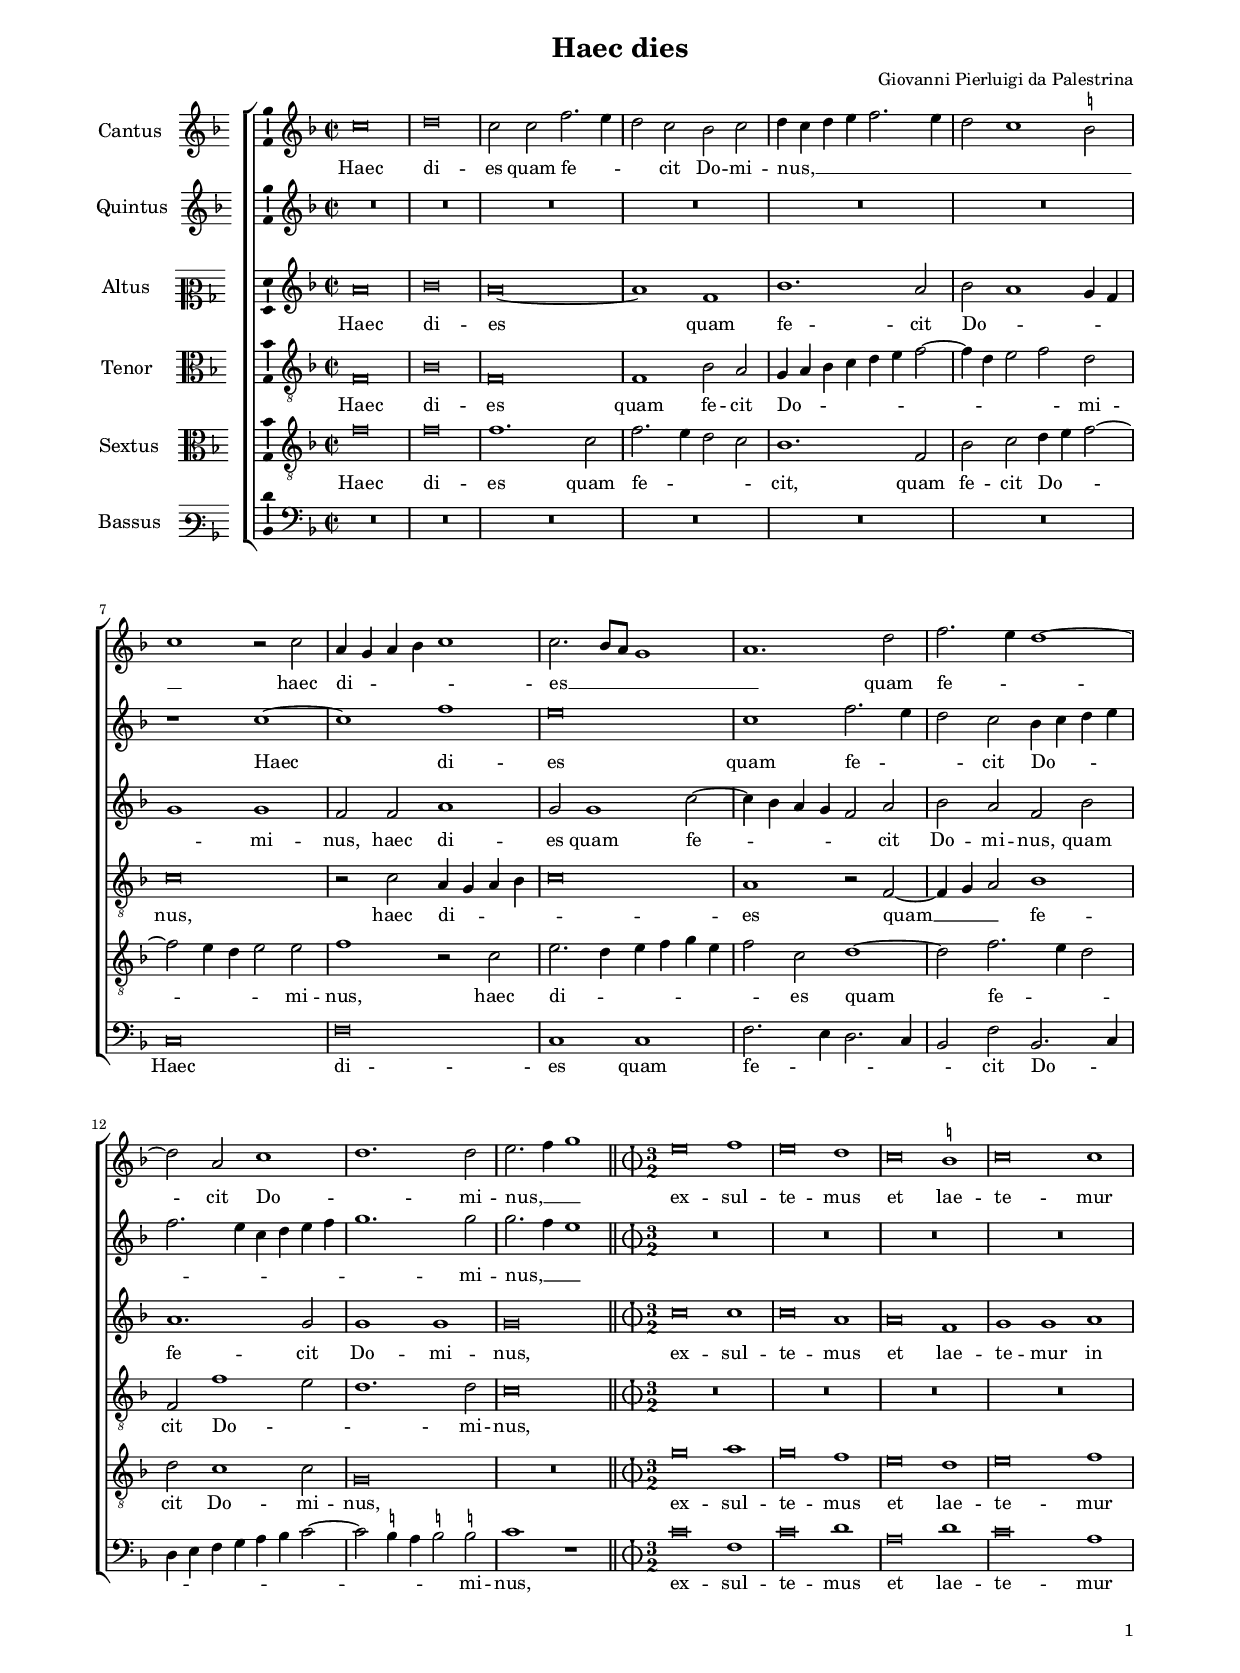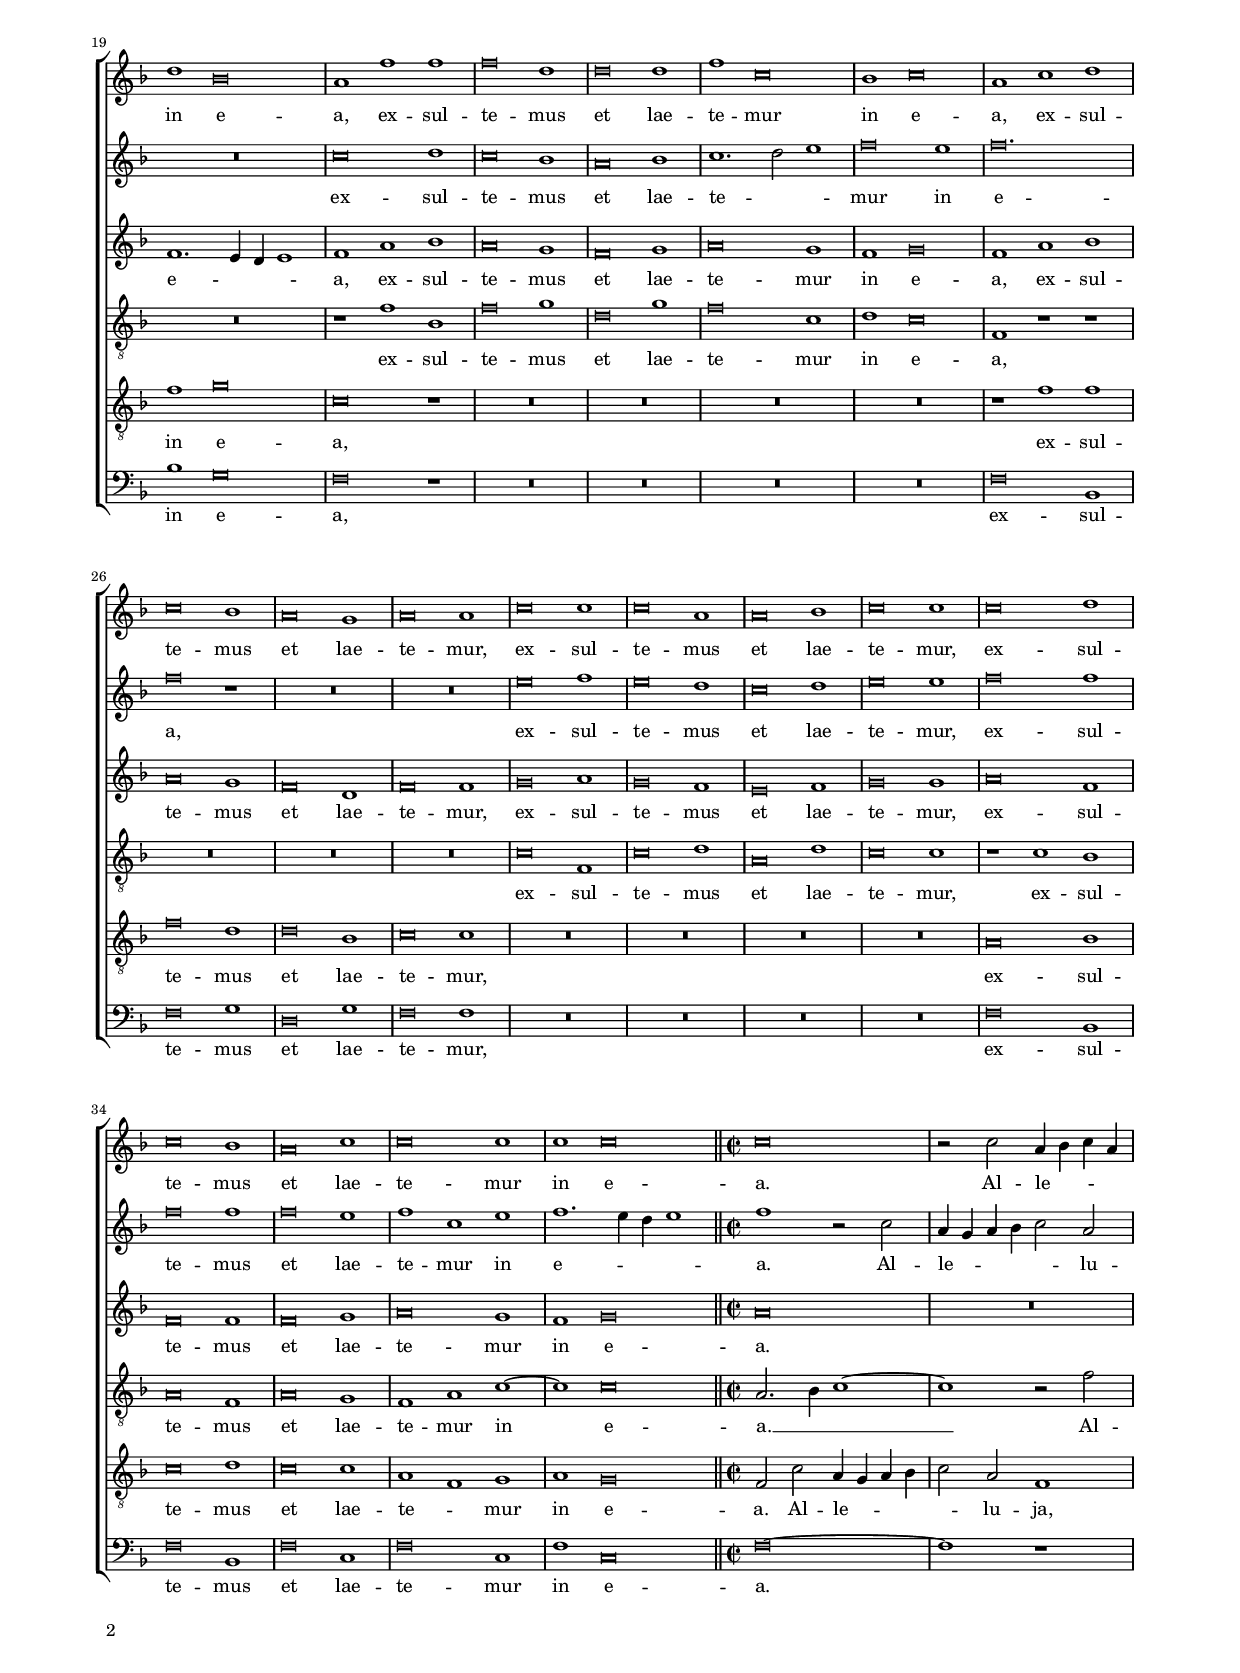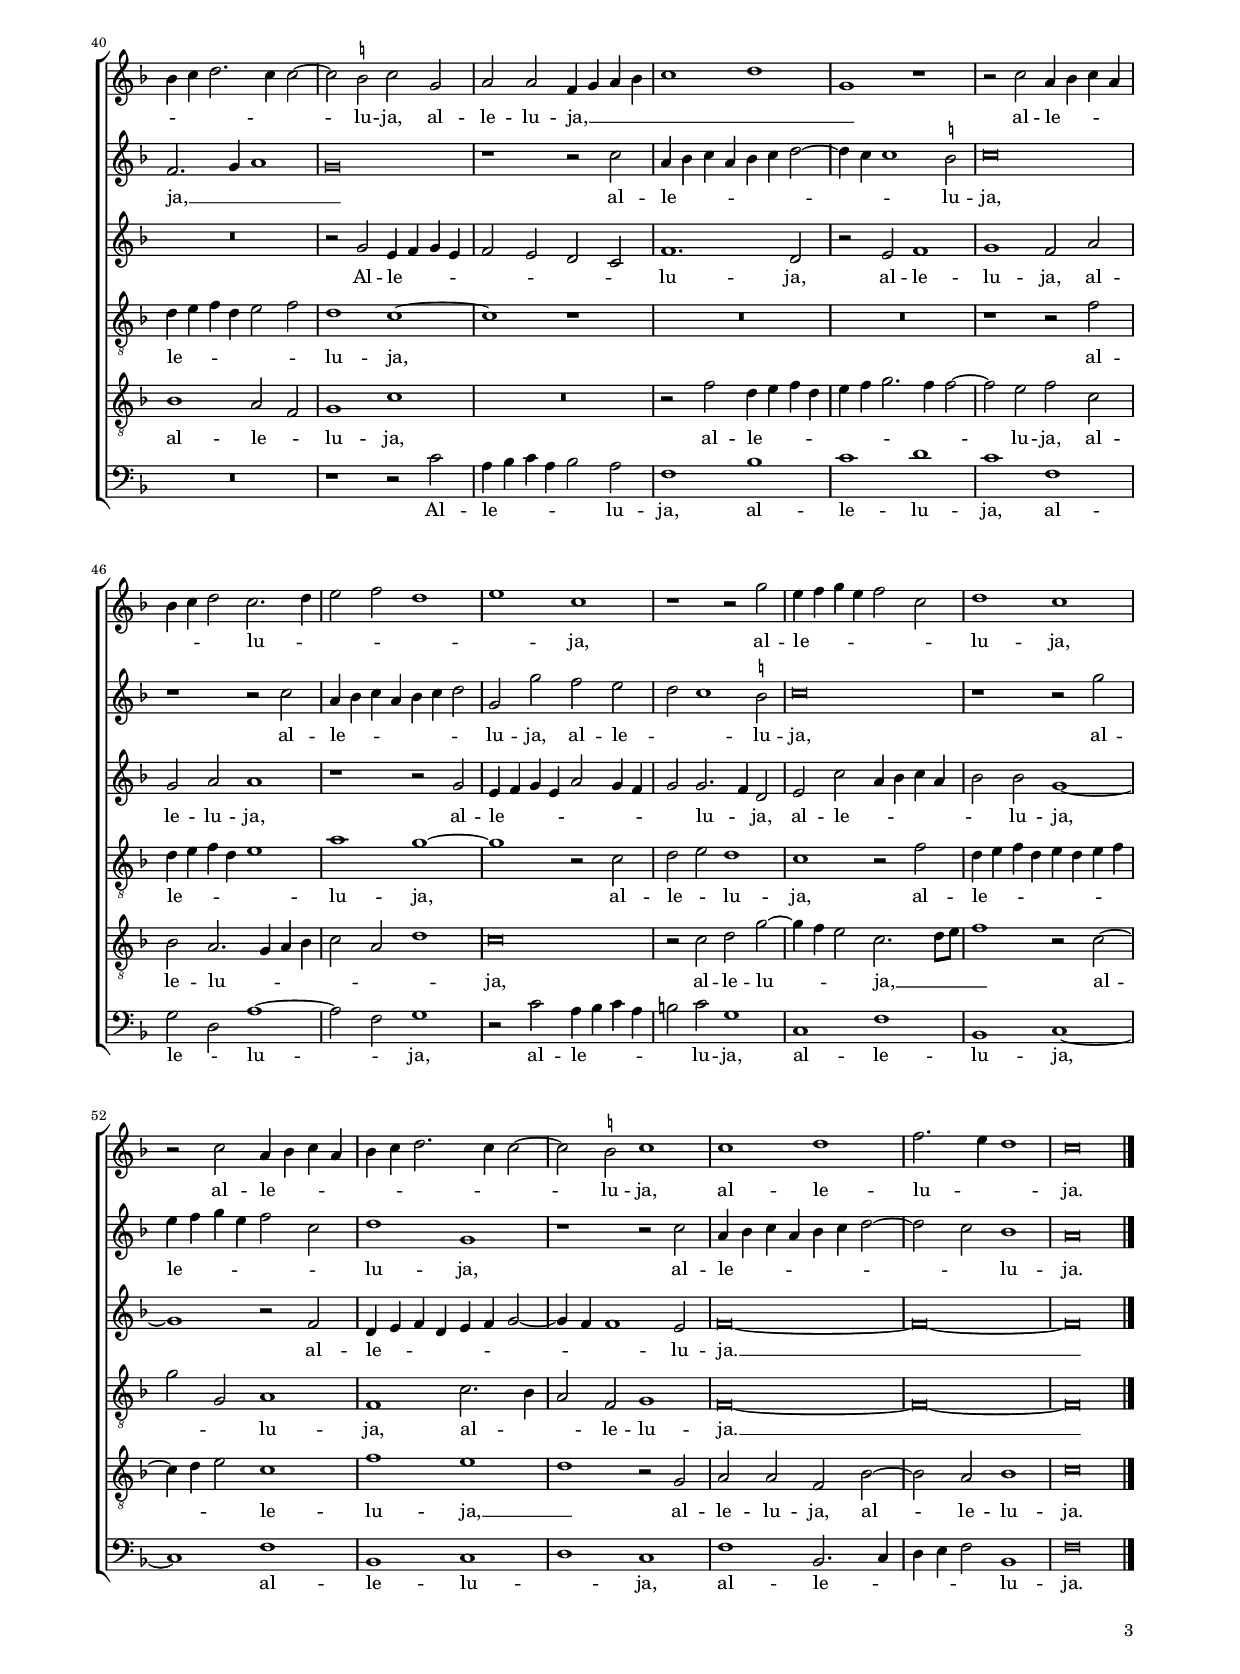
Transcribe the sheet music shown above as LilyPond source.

\header
{
  title="Haec dies"
  composer="Giovanni Pierluigi da Palestrina"
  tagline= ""
}

\version "2.18.2"
\language deutsch
#(set-global-staff-size 15)
% #(set-default-paper-size "letter")
#(ly:set-option 'point-and-click #f)


\paper
	{
	top-margin = 1.5 \cm
	bottom-margin = 1 \cm
	left-margin = 1.8 \cm
	right-margin = 1.8 \cm
	ragged-bottom = ##f
	ragged-last-bottom = ##f
	print-page-number = ##f
	system-system-spacing = #'((basic-distance . 17) (minimum-distance . 14) (padding . 6) (strechability . 250))
        oddFooterMarkup=\markup   \fill-line { "" \fromproperty #'page:page-number-string }
        evenFooterMarkup=\markup  \fill-line { \fromproperty #'page:page-number-string "" }
        last-bottom-spacing = #'((basic-distance . 12) (minimum-distance . 7) (padding . 4))
	systems-per-page = 3
    page-count = 3
%	min-systems-per-page = 3
	}


ficta = { \once \set suggestAccidentals = ##t }
	
forget = #(define-music-function (parser location music) (ly:music?) #{
	\accidentalStyle forget
	$music
	\accidentalStyle default
	#})


#(define ((double-time-signature glyph a b) grob)
   (grob-interpret-markup grob
          (markup #:override '(baseline-skip . 2.5) #:number
                  (#:line ((markup (#:fontsize 4 #:musicglyph glyph))
                           (#:fontsize -1 #:column (a b)))))))


global = {
	\key f \major
	\time 2/2 \set Score.measureLength = #(ly:make-moment 2/1)
        \set Score.tempoHideNote = ##t
        \tempo 2 = 90
        \skip 1*2*14  \bar "||"
        \once \override Score.TimeSignature.stencil = #(double-time-signature "timesig.mensural34" "3" "2") \time 3/1 \newSpacingSection
	    \tempo 1 = 135
        \skip 1*3*23 \bar "||"
        \time 2/2 \set Score.measureLength = #(ly:make-moment 2/1) \newSpacingSection
        \tempo 2 = 90
        \skip 1*2*20 \bar "|."
	}

m = \melisma
me = \melismaEnd



incipitcantus = \markup { \score {
	{
	\set Staff.instrumentName = \markup { \fontsize #1 "Cantus" }
	\key f \major
	\clef violin
	s4 \bar ""
	}
	\layout  {
	raggedright = ##t
	indent = 1.6 \cm
	line-width = 2.2 \cm
	\context { \Staff \remove Time_signature_engraver }
	\override Staff.Clef.Y-extent = #'(0 . 0)
	}} \hspace #1 }


incipitsextus = \markup { \score {
	{
	\set Staff.instrumentName = \markup { \fontsize #1 "Quintus" }
	\key f \major
	\clef violin
	s4 \bar ""
	}
	\layout  {
	raggedright = ##t
	indent = 1.6 \cm
	line-width = 2.2 \cm
	\context { \Staff \remove Time_signature_engraver }
	\override Staff.Clef.Y-extent = #'(0 . 0)
	}} \hspace #1 }
      
      
incipitaltus = \markup { \score {
	{
	\set Staff.instrumentName = \markup { \fontsize #1 "Altus" }
	\key f \major
	\clef mezzosoprano
	s4 \bar ""
	}
	\layout  {
	raggedright = ##t
	indent = 1.6 \cm
	line-width = 2.2 \cm
	\context { \Staff \remove Time_signature_engraver }
	\override Staff.Clef.Y-extent = #'(0 . 0)
	}} \hspace #1 }


incipittenor = \markup { \score {
	{
	\set Staff.instrumentName = \markup { \fontsize #1 "Tenor" }
	\key f \major
	\clef alto
	s4 \bar ""
	}
	\layout  {
	raggedright = ##t
	indent = 1.6 \cm
	line-width = 2.2 \cm
	\context { \Staff \remove Time_signature_engraver }
	\override Staff.Clef.Y-extent = #'(0 . 0)
	}} \hspace #1 }
      
      
incipitquintus = \markup { \score {
	{
	\set Staff.instrumentName = \markup { \fontsize #1 "Sextus" }
	\key f \major
	\clef alto
	s4 \bar ""
	}
	\layout  {
	raggedright = ##t
	indent = 1.6 \cm
	line-width = 2.2 \cm
	\context { \Staff \remove Time_signature_engraver }
	\override Staff.Clef.Y-extent = #'(0 . 0)
	}} \hspace #1 }
      
      
incipitbassus = \markup { \score {
	{
	\set Staff.instrumentName = \markup { \fontsize #1 "Bassus" }
	\key f \major
	\clef varbaritone
	s4 \bar ""
	}
	\layout  {
	raggedright = ##t
	indent = 1.6 \cm
	line-width = 2.2 \cm
	\context { \Staff \remove Time_signature_engraver }
	\override Staff.Clef.Y-extent = #'(0 . 0)
	}} \hspace #1 }


cantus =  \relative c''
	{
	c\breve
	d\breve
	c2 c f2. e4
	d2 c b c
%5
	d4 c d e f2. e4 |
	d2 c1 \ficta h2
	c1 r2 c
	a4 g a b c1
	c2. b8 a g1
%10
	a1. d2 |
	f2. e4 d1~
	d2 a c1
	d1. d2
	e2. f4 g1
%15
% Triple time
	e\breve f1 |
	e\breve d1
	c\breve \ficta h1
	c\breve c1
    d1 b\breve
%20
	a1 f' f |
	f\breve d1
	d\breve d1
	f1 c\breve
	b1 c\breve
%25
	a1 c d |
	c\breve b1
	a\breve g1
	a\breve a1
	c\breve c1
%30
	c\breve a1 |
	a\breve b1
	c\breve c1
	c\breve d1
	c\breve b1
%35
	a\breve c1 |
	c\breve c1
	c1 c\breve
% End of triple time
	c\breve
	r2 c a4 b c a
%40
	b4 c d2. c4 c2~ |
	c2 \ficta h c g
	a2 a f4 g a b
	c1 d
	g,1 r
%45
	r2 c a4 b c a |
	b4 c d2 c2. d4
	e2 f d1
	e1 c
	r1 r2 g'
%50
	e4 f g e f2 c |
	d1 c
	r2 c a4 b c a
	b4 c d2. c4 c2~
	c2 \ficta h c1
%55
	c1 d |
	f2. e4 d1
	c\breve |
	}


sextus = \relative c''
	{
	R\breve
	R\breve
	R\breve
	R\breve
%5
	R\breve |
	R\breve
	r1 c~
	c1 f
	e\breve
%10
	c1 f2. e4 |
	d2 c b4 c d e
	f2. e4 c d e f
	g1. g2
	g2. f4 e1
%15
% Triple time
    R\breve.
	R\breve.
	R\breve.
	R\breve.
	R\breve.
%20
	c\breve d1 |
	c\breve b1
	a\breve b1
	c1. d2 e1
	f\breve e1
%25
	f\breve. |
	f\breve r1
	R\breve.
	R\breve.
	e\breve f1
%30
	e\breve d1 |
	c\breve d1
	e\breve e1
	f\breve f1
	f\breve f1
%35
	f\breve e1 |
	f1 c e
	f1. e4 d e1
% End of triple time
	f1 r2 c
	a4 g a b c2 a
%40
	f2. g4 a1 |
	g\breve
	r1 r2 c
	a4 b c a b c d2~
	d4 c c1 \ficta h2
%45
	c\breve |
	r1 r2 c
	a4 b c a b c d2
	g,2 g' f e
	d2 c1 \ficta h2
%50
	c\breve |
	r1 r2 g'
	e4 f g e f2 c
	d1 g,
	r1 r2 c
%55
	a4 b c a b c d2~ |
	d2 c b1
	a\breve |
	}


altus =  \relative c'
    {
	a'\breve
	b\breve
	a\breve~
	a1 f
%5
	b1. a2 |
	b2 a1 g4 f
	g1 g
	f2 f a1
	g2 g1 c2~
%10
	c4 b a g f2 a |
	b2 a f b
	a1. g2
	g1 g
	g\breve
%15
% Triple time
	c\breve c1
    c\breve a1
	a\breve f1
	g1 g a
	f1. e4 d e1
%20
	f1 a b |
	a\breve g1
	f\breve g1
	a\breve g1
	f1 g\breve
%25
	f1 a b |
	a\breve g1
	f\breve d1
	f\breve f1
	g\breve a1
%30
	g\breve f1 |
	e\breve f1
	g\breve g1
	a\breve f1
	f\breve f1
%35
	f\breve g1 |
	a\breve g1
	f1 g\breve
% End of triple time
	a\breve
	R\breve
%40
	R\breve |
	r2 g e4 f g e
	f2 e d c
	f1. d2
	r2 e f1
%45
	g1 f2 a |
	g2 a a1
	r1 r2 g
	e4 f g e a2 g4 f
	g2 g2. f4 d2
%50
	e2 c' a4 b c a |
	b2 b g1~
	g1 r2 f
	d4 e f d e f g2~
	g4 f f1 e2
%55
	f\breve~ |
    f\breve~
    f\breve |
	}


tenor =  \relative c'
	{
	f,\breve
	b\breve
	f\breve
	f1 b2 a
%5
	g4 a b c d e f2~ |
	f4 d e2 f d
	c\breve
	r2 c a4 g a b
	c\breve
%10
	a1 r2 f~ |
	f4 g a2 b1
	f2 f'1 e2
	d1. d2
	c\breve
%15
% Triple time
	R\breve.
    R\breve.
	R\breve.
	R\breve.
	R\breve.
%20
	r1 f b, |
	f'\breve g1
	d\breve g1
	f\breve c1
	d1 c\breve
%25
	f,1 r r |
	R\breve.
	R\breve.
	R\breve.
	c'\breve f,1
%30
	c'\breve d1 |
	a\breve d1
	c\breve c1
	r1 c b
	a\breve f1
%35
	a\breve g1 |
	f1 a c~
	c1 c\breve
% End of triple time
	a2. b4 c1~
	c1 r2 f
%40
	d4 e f d e2 f |
	d1 c~
	c1 r
	R\breve
	R\breve
%45
	r1 r2 f |
	d4 e f d e1
	a1 g~
	g1 r2 c,
	d2 e d1
%50
	c1 r2 f |
	d4 e f d e d e f
	g2 g, a1
	f1 c'2. b4
	a2 f g1
%55
	f\breve~ |
	f\breve~
	f\breve |
	}


quintus  =  \relative c'
	{
	f\breve
	f\breve
	f1. c2
	f2. e4 d2 c
%5
	b1. f2 |
	b2 c d4 e f2~
	f2 e4 d e2 e
	f1 r2 c
	e2. d4 e f g e
%10
	f2 c d1~ |
	d2 f2. e4 d2
	d2 c1 c2
	g\breve
	R\breve
%15
% Triple time
    g'\breve a1 |
	g\breve f1
	e\breve d1
	e\breve f1
	f1 g\breve
%20
	c,\breve r1 |
	R\breve.
	R\breve.
	R\breve.
	R\breve.
%25
	r1 f f |
	f\breve d1
	d\breve b1
	c\breve c1
	R\breve.
%30
	R\breve. |
	R\breve.
	R\breve.
	a\breve b1
	c\breve d1
%35
	c\breve c1 |
	a1 f g1
	a1 g\breve
% End of triple time
	f2 c' a4 g a b
	c2 a f1
%40
	b1 a2 f |
	g1 c
	R\breve
	r2 f d4 e f d
	e4 f g2. f4 f2~
%45
	f2 e f c |
	b2 a2. g4 a b
	c2 a d1
	c\breve
	r2 c d g~
%50
	g4 f e2 c2. d8 e |
	f1 r2 c~
	c4 d e2 c1
	f1 e
	d1 r2 g,
%55
	a2 a f b~ |
	b2 a b1
	c\breve |
	}


bassus  =  \relative c
	{
	R\breve
	R\breve
	R\breve
	R\breve
%5
	R\breve |
	R\breve
	c\breve
	f\breve
	c1 c
%10
	f2. e4 d2. c4 |
	b2 f' b,2. c4
	d4 e f g a b c2~
	c2 \ficta h4 a \ficta h!2 \ficta h!
	c1 r
%15
% Triple time
	c\breve f,1 |
	c'\breve d1
	a\breve d1
	c\breve a1
	b1 g\breve |
%20
    f\breve r1
	R\breve.
	R\breve.
	R\breve.
	R\breve. |
%25
    f\breve b,1
	f'\breve g1
	d\breve g1
	f\breve f1
	R\breve. |
%30
    R\breve.
	R\breve.
	R\breve.
	f\breve b,1 |
	f'\breve b,1
%35
    f'\breve c1
	f\breve c1
	f1 c\breve
% End of triple time
    f\breve~
    f1 r
%40
	R\breve |
	r1 r2 c'
	a4 b c a b2 a
	f1 b
	c1 d
%45
	c1 f, |
	g2 d a'1~
	a2 f g1
	r2 c a4 b c a
	h2 c g1
%50
	c,1 f |
	b,1 c~
	c1 f
	b,1 c
	d1 c
%55
	f1 b,2. c4 |
	d4 e f2 b,1
	f'\breve |
	}


lyricscantus = \lyricmode {
	Haec di -- es quam fe -- _ _ cit Do -- mi -- nus, __ _ _ _ _ _ _ _ _ _
    haec di -- _ _ _ _ es __ _ _ _ _ quam fe -- _ _ cit Do -- _ mi -- nus, __ _ _
    ex -- sul -- te -- mus et lae -- te -- mur in e -- a,
    ex -- sul -- te -- mus et lae -- te -- mur in e -- a,
    ex -- sul -- te -- mus et lae -- te -- mur,
    ex -- sul -- te -- mus et lae -- te -- mur,
    ex -- sul -- te -- mus et lae -- te -- mur in e -- a.
    Al -- le -- _ _ _ _ _ _ _ _ lu -- ja,
    al -- le -- lu -- ja, __ _ _ _ _ _ _
    al -- le -- _ _ _ _ _ _ lu -- _ _ _ _ _ ja,
    al -- le -- _ _ _ _ _ lu -- ja,
    al -- le -- _ _ _ _ _ _ _ _ lu -- ja,
    al -- le -- lu -- _ _ ja.
	}


lyricssextus = \lyricmode {
	Haec di -- es quam fe -- _ _ cit Do -- _ _ _ _ _ _ _ _ _ _ mi -- nus, __ _ _
    ex -- sul -- te -- mus et lae -- te -- _ _ mur in e -- a,
    ex -- sul -- te -- mus et lae -- te -- mur,
    ex -- sul -- te -- mus et lae -- te -- mur in e -- _ _ _ a.
    Al -- le -- _ _ _ _ lu -- ja, __ _ _ _
    al -- le -- _ _ _ _ _ _ _ _ lu -- ja,
    al -- le -- _ _ _ _ _ _ lu -- ja,
    al -- le -- _ _ lu -- ja,
    al -- le -- _ _ _ _ _ lu -- ja,
    al -- le -- _ _ _ _ _ _ _ lu -- ja.
	}


lyricsaltus = \lyricmode {
	Haec di -- es quam fe -- cit Do -- _ _ _ _ mi -- nus,
    haec di -- es quam fe -- _ _ _ _ cit Do -- mi -- nus,
    quam fe -- cit Do -- mi -- nus,
    ex -- sul -- te -- mus et lae -- te -- mur in e -- _ _ _ a,
    ex -- sul -- te -- mus et lae -- te -- mur in e -- a,
    ex -- sul -- te -- mus et lae -- te -- mur,
    ex -- sul -- te -- mus et lae -- te -- mur,
    ex -- sul -- te -- mus et lae -- te -- mur in e -- a.
    Al -- le -- _ _ _ _ _ _ _ lu -- ja,
    al -- le -- lu -- ja,
    al -- le -- lu -- ja,
    al -- le -- _ _ _ _ _ _ _ lu -- _ ja,
    al -- le -- _ _ _ _ _ lu -- ja,
    al -- le -- _ _ _ _ _ _ _ _ lu -- ja. __
	}
	

lyricstenor = \lyricmode {
	Haec di -- es quam fe -- cit Do -- _ _ _ _ _ _ _ _ _ mi -- nus,
    haec di -- _ _ _ _ es quam __ _ _ fe -- cit Do -- _ _ mi -- nus,
    ex -- sul -- te -- mus et lae -- te -- mur in e -- a,
    ex -- sul -- te -- mus et lae -- te -- mur,
    ex -- sul -- te -- mus et lae -- te -- mur in e -- a. __ _ _ 
    Al -- le -- _ _ _ _ _ lu -- ja,
    al -- le -- _ _ _ _ lu -- ja,
    al -- le -- _ lu -- ja,
    al -- le -- _ _ _ _ _ _ _ _ _ lu -- ja,
    al -- _ _ le -- lu -- ja. __
    
	}


lyricsquintus = \lyricmode {
	Haec di -- es quam fe -- _ _ _ cit,
    quam fe -- cit Do -- _ _ _ _ _ mi -- nus,
    haec di -- _ _ _ _ _ _ es quam fe -- _ _ cit Do -- mi -- nus,
    ex -- sul -- te -- mus et lae -- te -- mur in e -- a,
    ex -- sul -- te -- mus et lae -- te -- mur,
    ex -- sul -- te -- mus et lae -- te -- _ mur in e -- a.
    Al -- le -- _ _ _ _ lu -- ja,
    al -- le -- _ lu -- ja,
    al -- le -- _ _ _ _ _ _ _ _ lu -- ja,
    al -- le -- lu -- _ _ _ _ _ _ ja,
    al -- le -- lu -- _ _ ja, __ _ _ _
    al -- _ _ le -- lu -- ja, __ _
    al -- le -- lu -- ja,
    al -- le -- lu -- ja.
	}


lyricsbassus = \lyricmode {
	Haec di -- es quam fe -- _ _ _ _ cit Do -- _ _ _ _ _ _ _ _ _ _ _ mi -- nus,
    ex -- sul -- te -- mus et lae -- te -- mur in e -- a,
    ex -- sul -- te -- mus et lae -- te -- mur,
    ex -- sul -- te -- mus et lae -- te -- mur in e -- a.
    Al -- le -- _ _ _ _ lu -- ja,
    al -- le -- lu -- ja,
    al -- le -- _ lu -- _ ja,
    al -- le -- _ _ _ _ lu -- ja,
    al -- le -- lu -- ja,
    al -- le -- lu -- _ ja,
    al -- le -- _ _ _ _ lu -- ja.
	}


\score
{  
	% \transpose {
	\new ChoirStaff \with { \override StaffGrouper.staff-staff-spacing.basic-distance = #12 }
	<<

	\new Staff << \global
	\new Voice="v1" {
		\set Staff.instrumentName=\incipitcantus
		\set Staff.midiInstrument = "reed organ"
		\clef violin
		\cantus }
	\new Lyrics \lyricsto "v1" {\lyricscantus }
	>>


	\new Staff << \global
	\new Voice="v6" {
		\set Staff.instrumentName=\incipitsextus
		\set Staff.midiInstrument = "reed organ"
		\clef violin 
		\sextus}
	\new Lyrics \lyricsto "v6" {\lyricssextus }
	>>


	\new Staff << \global
	\new Voice="v2" {
		\set Staff.instrumentName=\incipitaltus
		\set Staff.midiInstrument = "reed organ"
		\clef violin 
		\altus}
	\new Lyrics \lyricsto "v2" {\lyricsaltus }
	>>


	\new Staff << \global
	\new Voice="v3" {
		\set Staff.instrumentName=\incipittenor
		\set Staff.midiInstrument = "reed organ"
		\clef "G_8"
		\tenor }
	\new Lyrics \lyricsto "v3" {\lyricstenor }
	>>


	\new Staff << \global
	\new Voice="v5" {
		\set Staff.instrumentName=\incipitquintus
		\set Staff.midiInstrument = "reed organ"
		\clef "G_8"
		\quintus}
	\new Lyrics \lyricsto "v5" {\lyricsquintus }
	>>


	\new Staff << \global
	\new Voice="v4" {
		\set Staff.instrumentName=\incipitbassus
		\set Staff.midiInstrument = "reed organ"
		\clef bass 
		\bassus }
	\new Lyrics \lyricsto "v4" {\lyricsbassus}
	>>

	>>
	% } % transpose

	\layout
	{
	indent = 2.5 \cm
%	\context { \Lyrics \override VerticalAxisGroup.nonstaff-relatedstaff-spacing.padding = #2 }
%	\context { \Lyrics \override LyricText.font-size = #1 }
	\context { \Staff \override TimeSignature.break-visibility = #end-of-line-invisible }
    \context { \Staff \consists "Ambitus_engraver" }
%   \context { \Staff \consists "Custos_engraver" }
%    \context { \Staff \override Custos.style = #'mensural }
%	\context { \Voice \override Slur.transparent = ##t }
	\context { \Score \override BarNumber.padding = #2 }
	\context { \Voice \override NoteHead.style = #'baroque }
	}

\midi
	{
	}

}


% EOF
